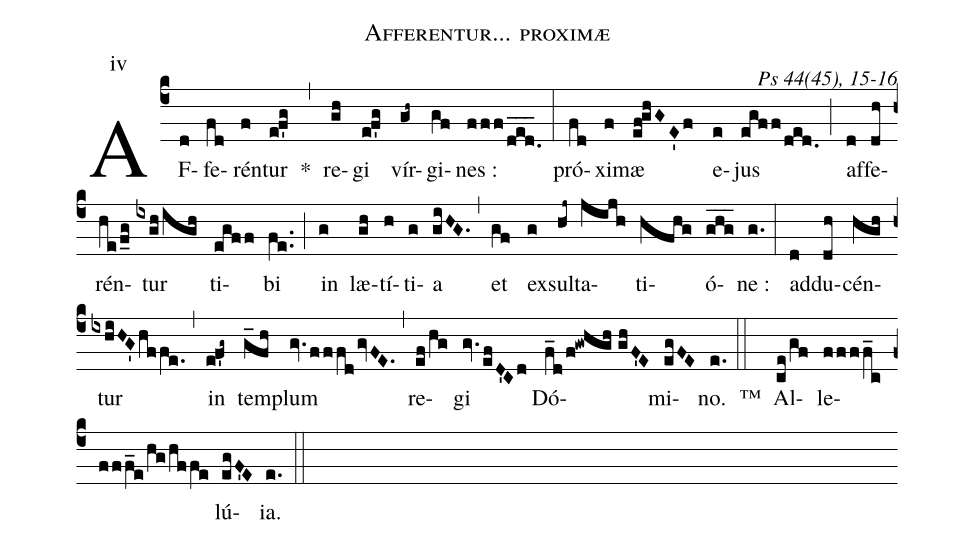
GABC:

name:Afferentur... proximæ;
commentary: Ps 44(45), 15-16;
mode:iv;
%%
(c4) AF(d)fe(fd)rén(f)tur(e!f'g) *(,) re(gh)gi(e!f'g) vír(gh~)gi(gf)nes~:(fff/ded.___) (:) pró(fd)xi(f)mæ(ef!ghGE'f) e(e)jus(egff/ded.) (;) af(d)fe(dh)rén(he/f_g)tur(ixgh/igh) ti(egff)bi(fe..) (;) in(g) læ(gh)tí(h)ti(g)a(giHG.) (,) et(gf) ex(g)sul(hj~)ta(jijh)ti(hfhg)ó(ghg___)ne~:(g.) (:) ad(d)du(dh)cén(hgh)tur(ixhiHG'hffe.) (,) in(e!f'g~) tem(g_fh)plum(gv.fffdgvFE.) (,) re(ef/hg)gi(gv.efD'Cd) Dó(f_d/f!gwhgh//ghF'E)mi(egFE)no.(e.) (::) ™() Al(ce/gf)le(ffff_c//fff_e/hg/hffe)lú(egF'E)ia.(e.) (::)
